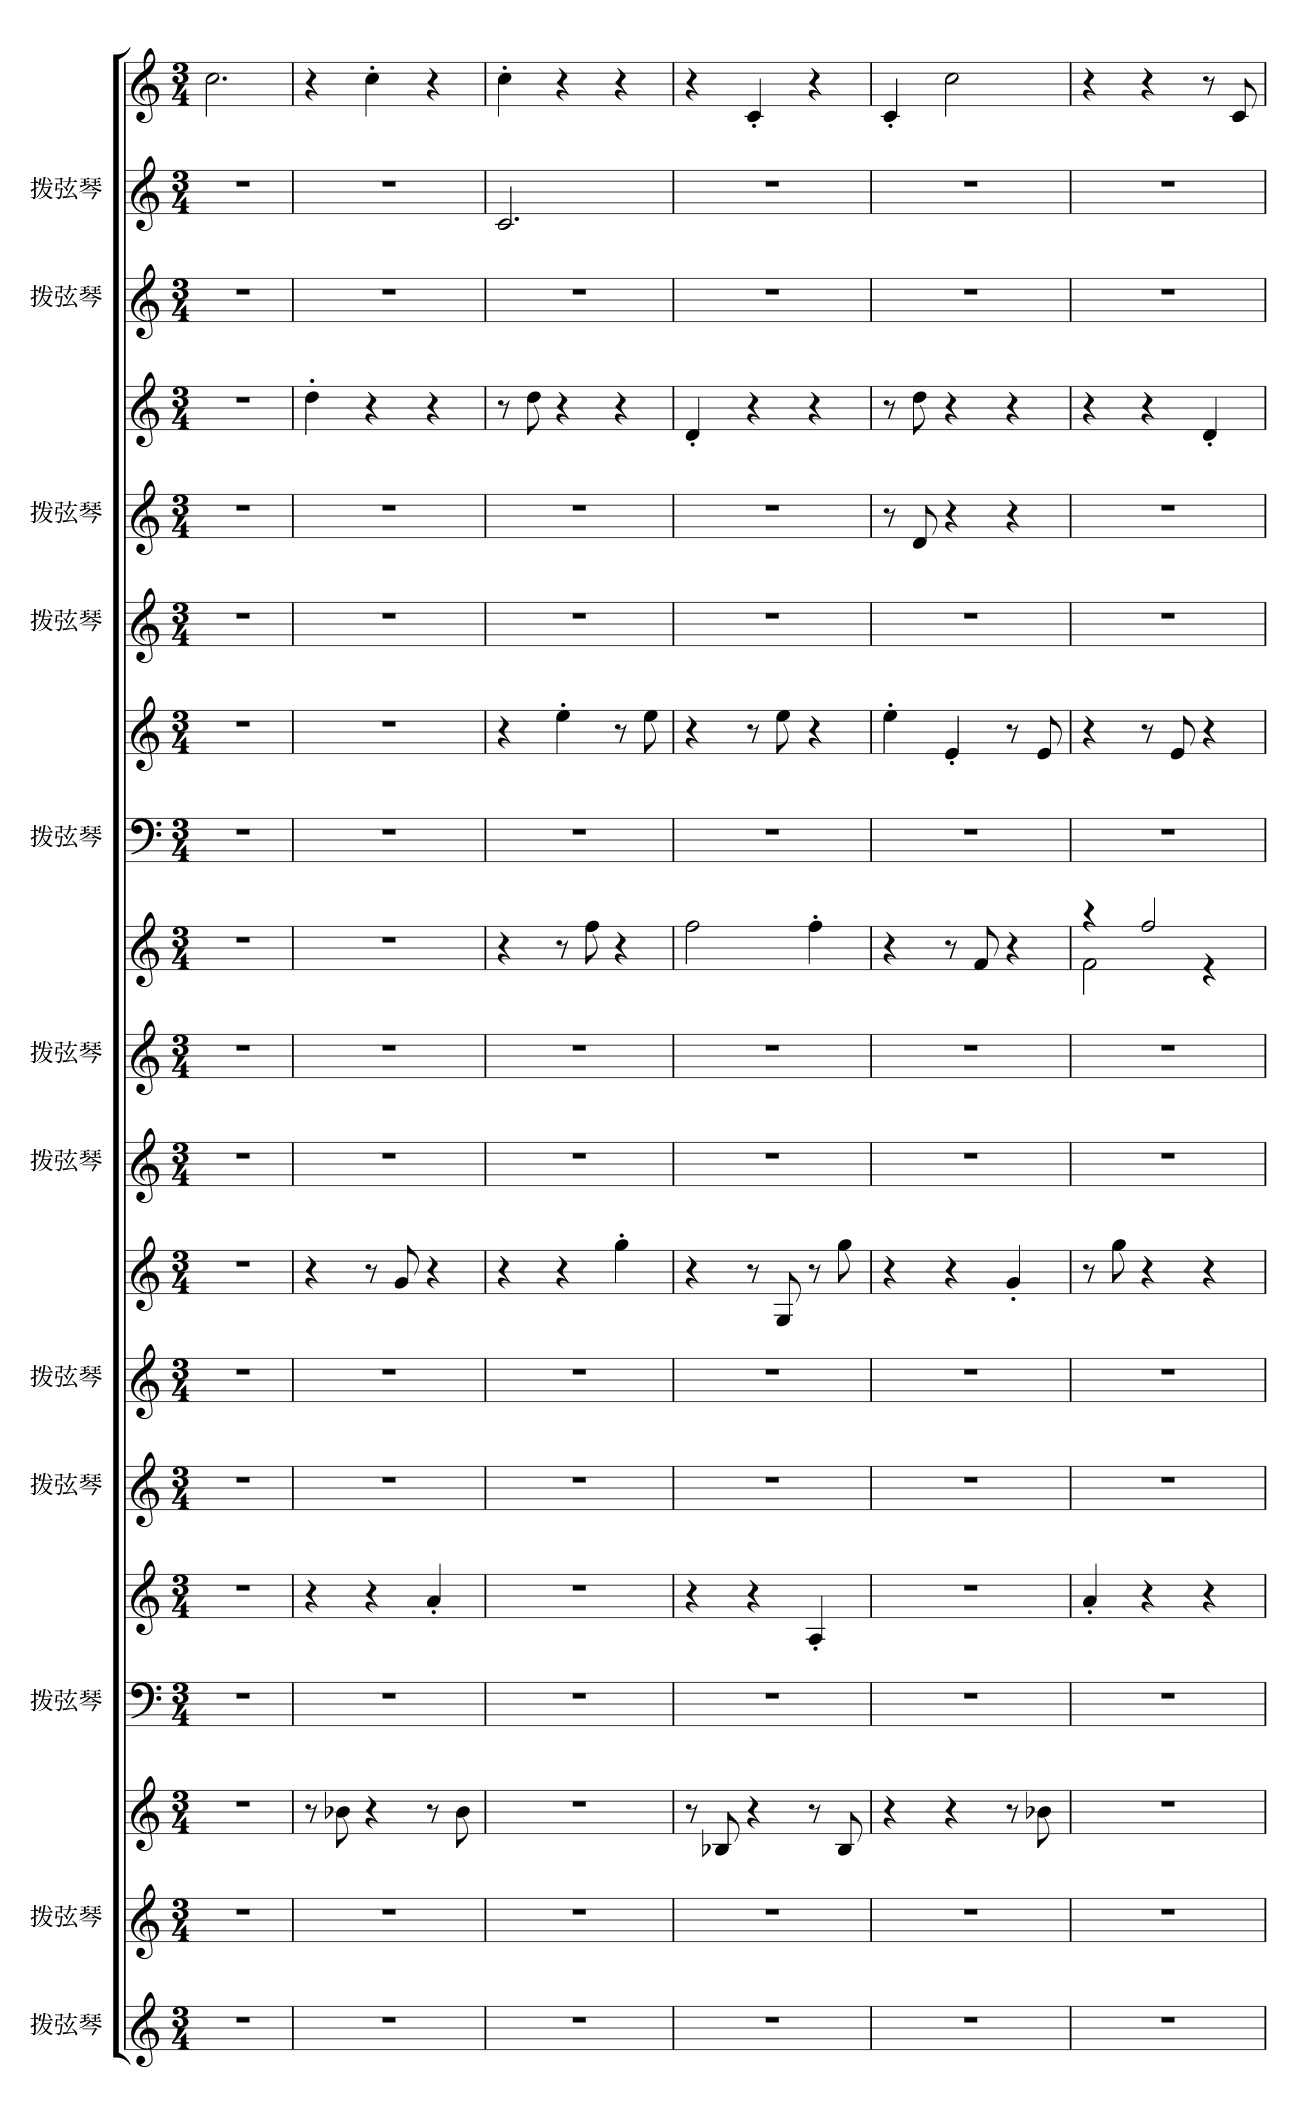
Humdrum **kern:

**kern	**kern	**kern	**kern	**kern	**kern	**kern	**kern	**kern	**kern	**kern	**kern	**kern	**kern	**kern	**kern	**kern	**kern	**kern
*part12	*part11	*part11	*part10	*part10	*part9	*part8	*part8	*part7	*part6	*part6	*part5	*part5	*part4	*part3	*part3	*part2	*part1	*part1
*staff19	*staff18	*staff17	*staff16	*staff15	*staff14	*staff13	*staff12	*staff11	*staff10	*staff9	*staff8	*staff7	*staff6	*staff5	*staff4	*staff3	*staff2	*staff1
*I"拨弦琴	*I"拨弦琴	*	*I"拨弦琴	*	*I"拨弦琴	*I"拨弦琴	*	*I"拨弦琴	*I"拨弦琴	*	*I"拨弦琴	*	*I"拨弦琴	*I"拨弦琴	*	*I"拨弦琴	*I"拨弦琴	*
*clefG2	*clefG2	*clefG2	*clefF4	*clefG2	*clefG2	*clefG2	*clefG2	*clefG2	*clefG2	*clefG2	*clefF4	*clefG2	*clefG2	*clefG2	*clefG2	*clefG2	*clefG2	*clefG2
*k[]	*k[]	*k[]	*k[]	*k[]	*k[]	*k[]	*k[]	*k[]	*k[]	*k[]	*k[]	*k[]	*k[]	*k[]	*k[]	*k[]	*k[]	*k[]
*M3/4	*M3/4	*M3/4	*M3/4	*M3/4	*M3/4	*M3/4	*M3/4	*M3/4	*M3/4	*M3/4	*M3/4	*M3/4	*M3/4	*M3/4	*M3/4	*M3/4	*M3/4	*M3/4
*MM139	*MM139	*MM139	*MM139	*MM139	*MM139	*MM139	*MM139	*MM139	*MM139	*MM139	*MM139	*MM139	*MM139	*MM139	*MM139	*MM139	*MM139	*MM139
=1	=1	=1	=1	=1	=1	=1	=1	=1	=1	=1	=1	=1	=1	=1	=1	=1	=1	=1
2.r	2.r	2.r	2.r	2.r	2.r	2.r	2.r	2.r	2.r	2.r	2.r	2.r	2.r	2.r	2.r	2.r	2.r	2.cc\
=2	=2	=2	=2	=2	=2	=2	=2	=2	=2	=2	=2	=2	=2	=2	=2	=2	=2	=2
2.r	2.r	8r	2.r	4r	2.r	2.r	4r	2.r	2.r	2.r	2.r	2.r	2.r	2.r	4dd'\	2.r	2.r	4r
.	.	8b-X\	.	.	.	.	.	.	.	.	.	.	.	.	.	.	.	.
.	.	4r	.	4r	.	.	8r	.	.	.	.	.	.	.	4r	.	.	4cc'\
.	.	.	.	.	.	.	8g/	.	.	.	.	.	.	.	.	.	.	.
.	.	8r	.	4a'/	.	.	4r	.	.	.	.	.	.	.	4r	.	.	4r
.	.	8b-\	.	.	.	.	.	.	.	.	.	.	.	.	.	.	.	.
=3	=3	=3	=3	=3	=3	=3	=3	=3	=3	=3	=3	=3	=3	=3	=3	=3	=3	=3
2.r	2.r	2.r	2.r	2.r	2.r	2.r	4r	2.r	2.r	4r	2.r	4r	2.r	2.r	8r	2.r	2.c/	4cc'\
.	.	.	.	.	.	.	.	.	.	.	.	.	.	.	8dd\	.	.	.
.	.	.	.	.	.	.	4r	.	.	8r	.	4ee'\	.	.	4r	.	.	4r
.	.	.	.	.	.	.	.	.	.	8ff\	.	.	.	.	.	.	.	.
.	.	.	.	.	.	.	4gg'\	.	.	4r	.	8r	.	.	4r	.	.	4r
.	.	.	.	.	.	.	.	.	.	.	.	8ee\	.	.	.	.	.	.
=4	=4	=4	=4	=4	=4	=4	=4	=4	=4	=4	=4	=4	=4	=4	=4	=4	=4	=4
2.r	2.r	8r	2.r	4r	2.r	2.r	4r	2.r	2.r	2ff\	2.r	4r	2.r	2.r	4d'/	2.r	2.r	4r
.	.	8B-X/	.	.	.	.	.	.	.	.	.	.	.	.	.	.	.	.
.	.	4r	.	4r	.	.	8r	.	.	.	.	8r	.	.	4r	.	.	4c'/
.	.	.	.	.	.	.	8G/	.	.	.	.	8ee\	.	.	.	.	.	.
.	.	8r	.	4A'/	.	.	8r	.	.	4ff'\	.	4r	.	.	4r	.	.	4r
.	.	8B-/	.	.	.	.	8gg\	.	.	.	.	.	.	.	.	.	.	.
=5	=5	=5	=5	=5	=5	=5	=5	=5	=5	=5	=5	=5	=5	=5	=5	=5	=5	=5
2.r	2.r	4r	2.r	2.r	2.r	2.r	4r	2.r	2.r	4r	2.r	4ee'\	2.r	8r	8r	2.r	2.r	4c'/
.	.	.	.	.	.	.	.	.	.	.	.	.	.	8d/	8dd\	.	.	.
.	.	4r	.	.	.	.	4r	.	.	8r	.	4e'/	.	4r	4r	.	.	2cc\
.	.	.	.	.	.	.	.	.	.	8f/	.	.	.	.	.	.	.	.
.	.	8r	.	.	.	.	4g'/	.	.	4r	.	8r	.	4r	4r	.	.	.
.	.	8b-X\	.	.	.	.	.	.	.	.	.	8e/	.	.	.	.	.	.
!!LO:PB:g=z
=6	=6	=6	=6	=6	=6	=6	=6	=6	=6	=6	=6	=6	=6	=6	=6	=6	=6	=6
*	*	*	*	*	*	*	*	*	*	*^	*	*	*	*	*	*	*	*
2.r	2.r	2.r	2.r	4a'/	2.r	2.r	8r	2.r	2.r	4r	2f\	2.r	4r	2.r	2.r	4r	2.r	2.r	4r
.	.	.	.	.	.	.	8gg\	.	.	.	.	.	.	.	.	.	.	.	.
.	.	.	.	4r	.	.	4r	.	.	2ff/	.	.	8r	.	.	4r	.	.	4r
.	.	.	.	.	.	.	.	.	.	.	.	.	8e/	.	.	.	.	.	.
.	.	.	.	4r	.	.	4r	.	.	.	4r	.	4r	.	.	4d'/	.	.	8r
.	.	.	.	.	.	.	.	.	.	.	.	.	.	.	.	.	.	.	8c/
*	*	*	*	*	*	*	*	*	*	*v	*v	*	*	*	*	*	*	*	*
=	=	=	=	=	=	=	=	=	=	=	=	=	=	=	=	=	=	=
*-	*-	*-	*-	*-	*-	*-	*-	*-	*-	*-	*-	*-	*-	*-	*-	*-	*-	*-
